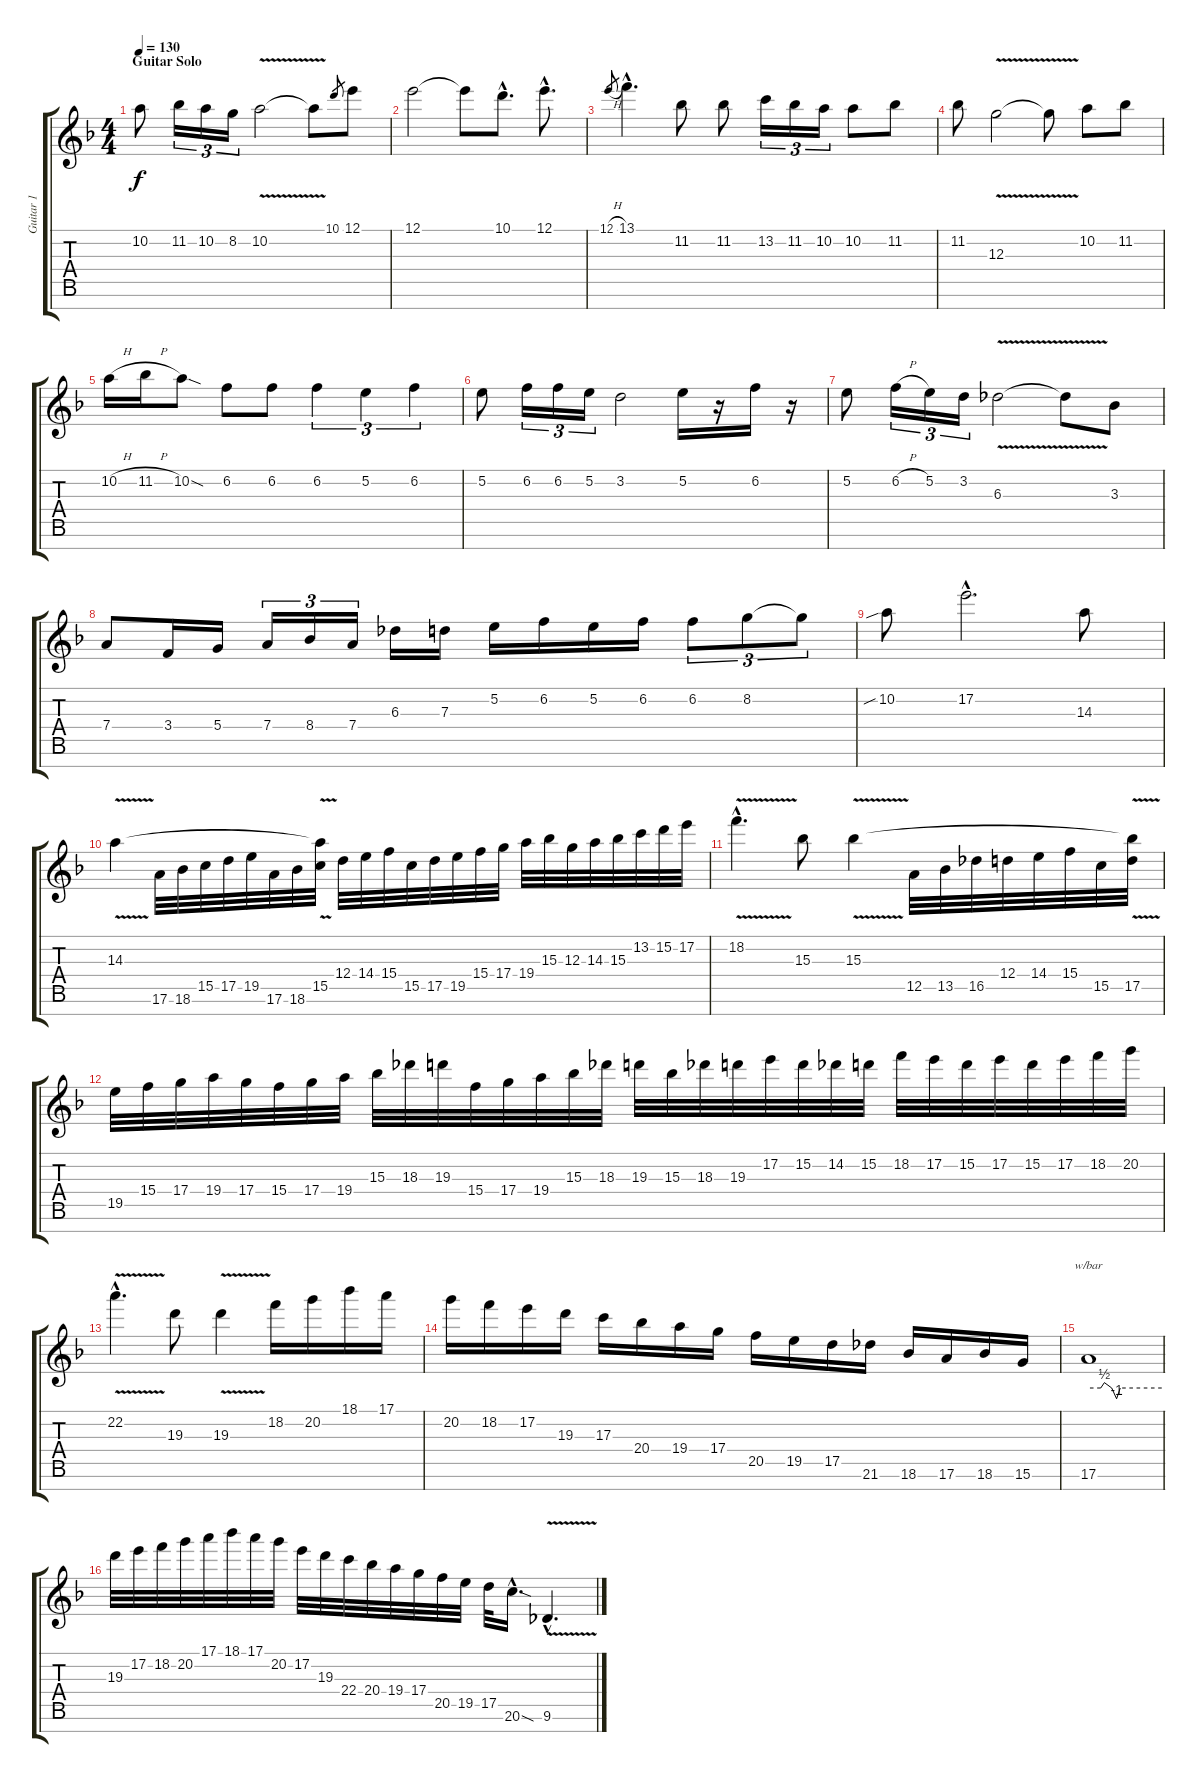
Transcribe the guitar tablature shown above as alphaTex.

\track ("Guitar 1" "Guitar 1") {instrument overdrivenguitar}
\staff {score tabs}
\tuning (E4 B3 G3 D3 A2 E2 B1) {hide}
\ts (4 4)
\section ("" "Guitar Solo ")
\tempo 130
\clef g2
\ks dminor
10.2.8{dy f instrument overdrivenguitar} 11.2.16{tu (3 2)} 10.2.16{tu (3 2)} 8.2.16{tu (3 2)} 10.2{v}.2 10.2{t}.8 10.1.8{gr} 12.1.8 |
12.1.2 12.1{t}.8 10.1{hac}.8{d} 12.1{hac}.8{d} |
12.1{h}.8{gr} 13.1{hac}.4{d} 11.2.8 11.2.8 13.2.16{tu (3 2)} 11.2.16{tu (3 2)} 10.2.16{tu (3 2)} 10.2.8 11.2.8 |
11.2.8 12.3{v}.2 12.3{t}.8 10.2.8 11.2.8 |
10.2{h}.16 11.2{h}.16 10.2{sod}.8 6.2.8 6.2.8 6.2.4{tu (3 2)} 5.2.4{tu (3 2)} 6.2.4{tu (3 2)} |
5.2.8 6.2.16{tu (3 2)} 6.2.16{tu (3 2)} 5.2.16{tu (3 2)} 3.2.2 5.2.16 r.16 6.2.16 r.16 |
5.2.8 6.2{h}.16{tu (3 2)} 5.2.16{tu (3 2)} 3.2.16{tu (3 2)} 6.3{v}.2 6.3{t}.8 3.3.8 |
7.4.8 3.4.16 5.4.16 7.4.16{tu (3 2)} 8.4.16{tu (3 2)} 7.4.16{tu (3 2)} 6.3.16 7.3.16 5.2.16 6.2.16 5.2.16 6.2.16 6.2.8{tu (3 2)} 8.2.8{tu (3 2)} 8.2{t}.8{tu (3 2)} |
10.2{sib}.8 17.2{hac}.2{d} 14.3.8 |
14.3{v}.4 17.6.32 18.6.32 15.5.32 17.5.32 19.5.32 17.6.32 18.6.32 (14.3{t} 15.5).32 12.4.32 14.4.32 15.4.32 15.5.32 17.5.32 19.5.32 15.4.32 17.4.32 19.4.32 15.3.32 12.3.32 14.3.32 15.3.32 13.2.32 15.2.32 17.2.32 |
18.2{v hac}.4{d} 15.3.8 15.3{v}.4 12.5.32 13.5.32 16.5.32 12.4.32 14.4.32 15.4.32 15.5.32 (15.3{t} 17.5).32 |
19.5.32 15.4.32 17.4.32 19.4.32 17.4.32 15.4.32 17.4.32 19.4.32 15.3.32 18.3.32 19.3.32 15.4.32 17.4.32 19.4.32 15.3.32 18.3.32 19.3.32 15.3.32 18.3.32 19.3.32 17.2.32 15.2.32 14.2.32 15.2.32 18.2.32 17.2.32 15.2.32 17.2.32 15.2.32 17.2.32 18.2.32 20.2.32 |
22.2{v hac}.4{d} 19.3.8 19.3{v}.4 18.2.16 20.2.16 18.1.16 17.1.16 |
20.2.16 18.2.16 17.2.16 19.3.16 17.3.16 20.4.16 19.4.16 17.4.16 20.5.16 19.5.16 17.5.16 21.6.16 18.6.16 17.6.16 18.6.16 15.6.16 |
17.6.1{tbe (custom default 0 0 10 0 13 2 19 0 23 -4 26 0 60 0)} |
19.3.32 17.2.32 18.2.32 20.2.32 17.1.32 18.1.32 17.1.32 20.2.32 17.2.32 19.3.32 22.4.32 20.4.32 19.4.32 17.4.32 20.5.32 19.5.32 17.5.32 20.6{sod hac}.16{d} 9.6{v hac}.4{d}
